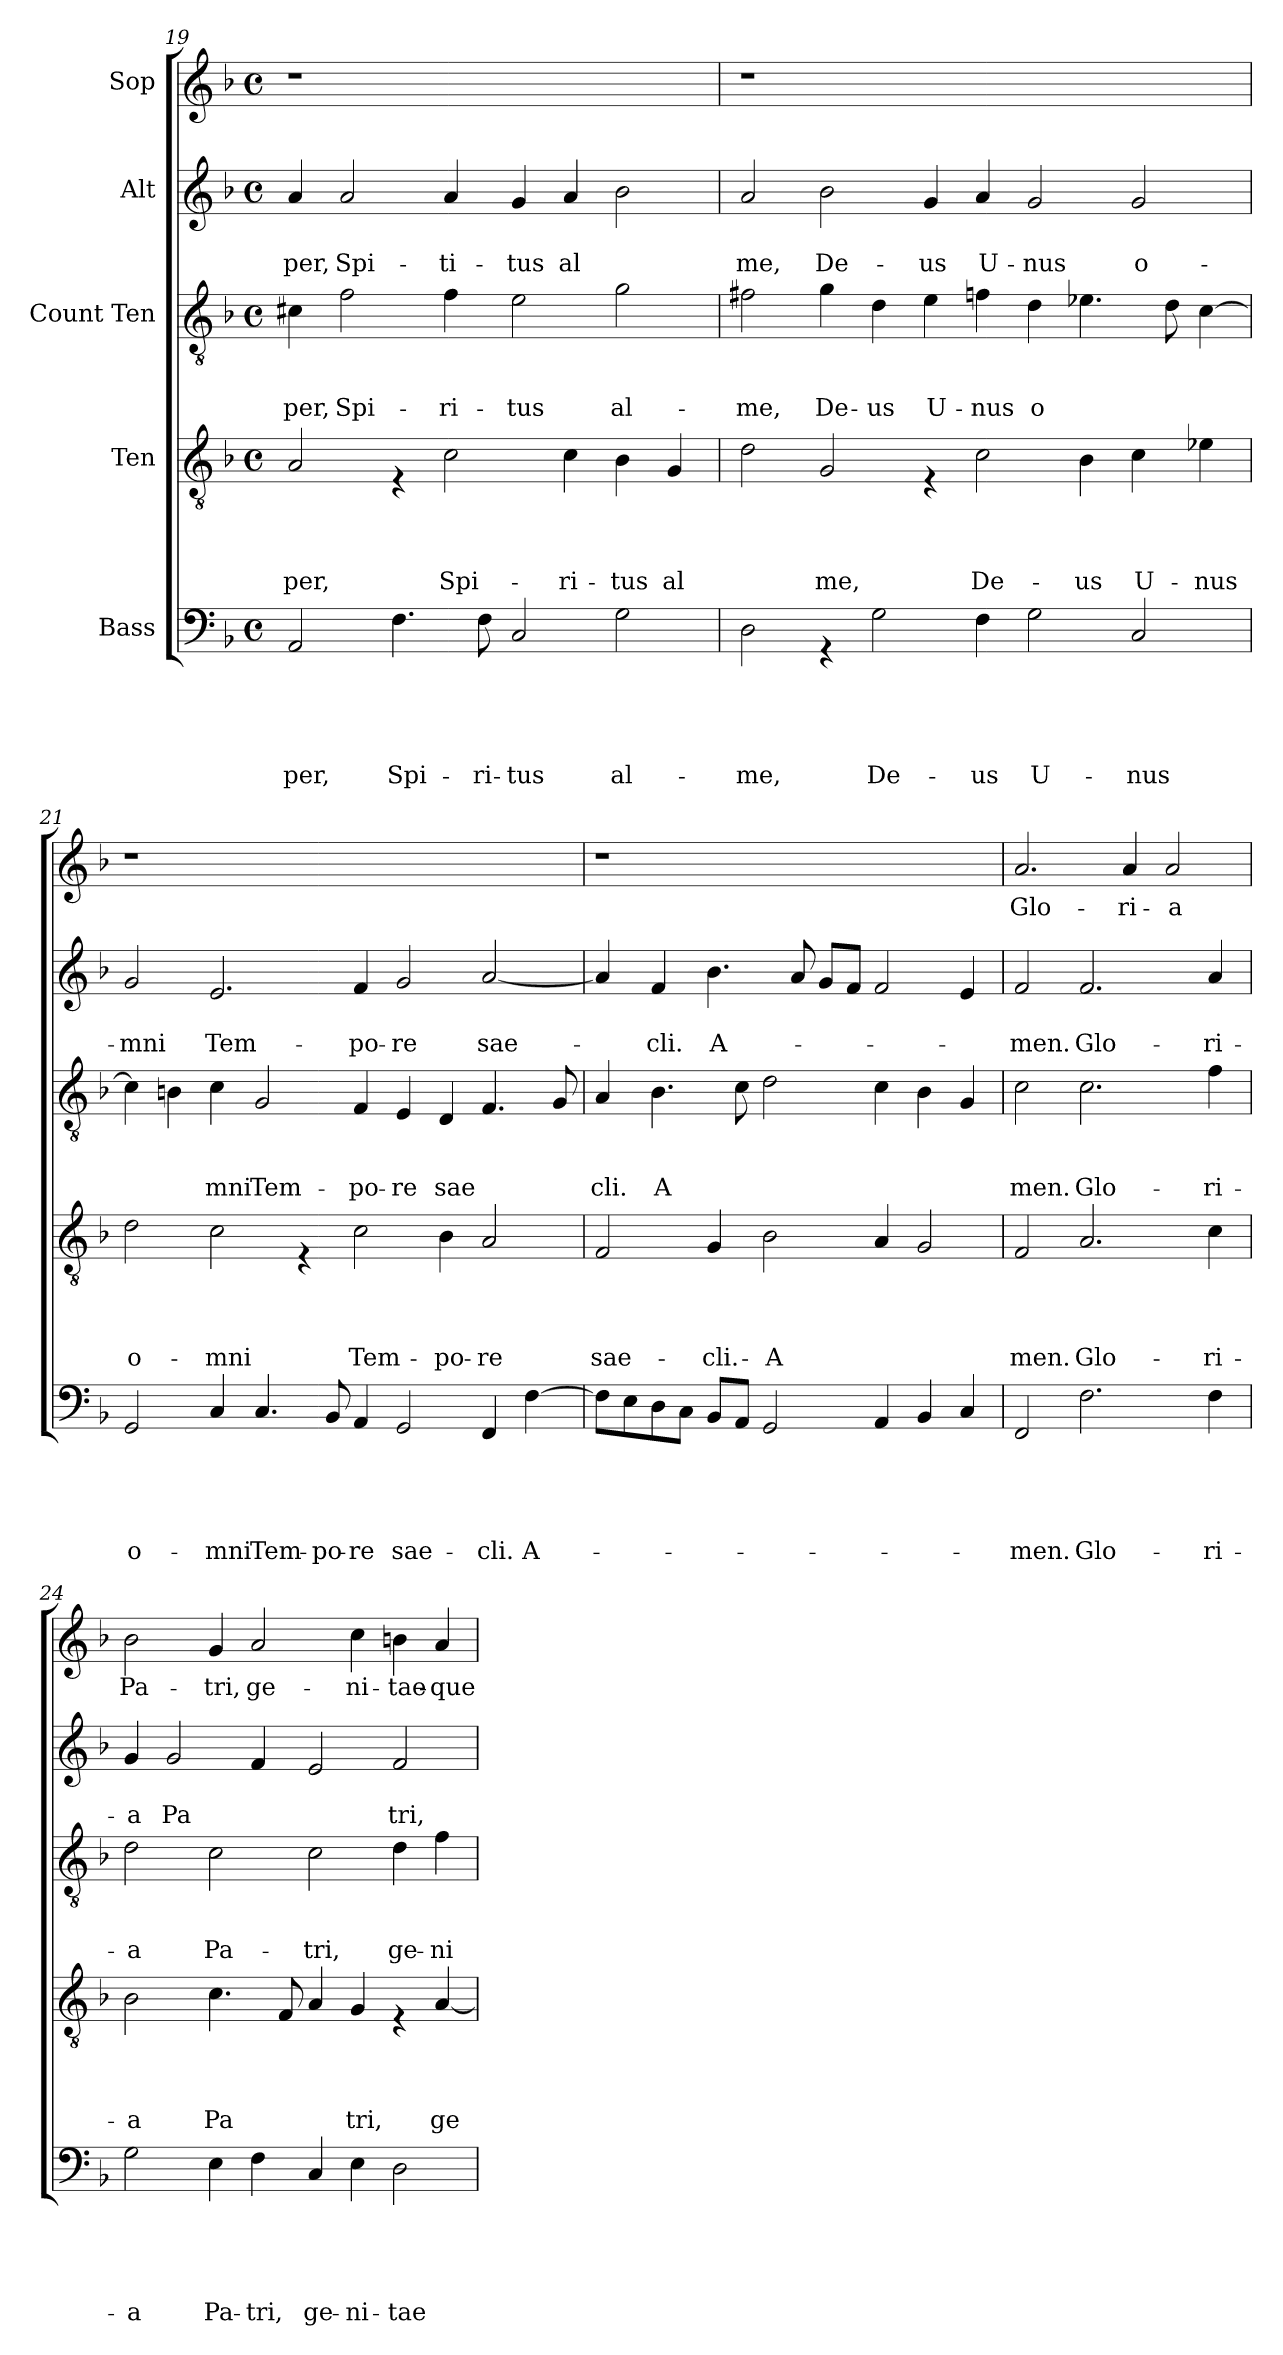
**kern	**text	**text	**text	**text	**text	**kern	**text	**text	**text	**text	**kern	**text	**text	**text	**kern	**text	**text	**kern	**text
*part5	*part5	*part5	*part5	*part5	*part5	*part4	*part4	*part4	*part4	*part4	*part3	*part3	*part3	*part3	*part2	*part2	*part2	*part1	*part1
*staff5	*staff5	*staff5	*staff5	*staff5	*staff5	*staff4	*staff4	*staff4	*staff4	*staff4	*staff3	*staff3	*staff3	*staff3	*staff2	*staff2	*staff2	*staff1	*staff1
*I"Bass	*	*	*	*	*	*I"Ten	*	*	*	*	*I"Count Ten	*	*	*	*I"Alt	*	*	*I"Sop	*
!!LO:PB:g=z
*clefF4	*	*	*	*	*	*clefGv2	*	*	*	*	*clefGv2	*	*	*	*clefG2	*	*	*clefG2	*
*k[b-]	*	*	*	*	*	*k[b-]	*	*	*	*	*k[b-]	*	*	*	*k[b-]	*	*	*k[b-]	*
*F:	*	*	*	*	*	*F:	*	*	*	*	*F:	*	*	*	*F:	*	*	*F:	*
*M4/4	*	*	*	*	*	*M4/4	*	*	*	*	*M4/4	*	*	*	*M4/4	*	*	*M4/4	*
*met(c)	*	*	*	*	*	*met(c)	*	*	*	*	*met(c)	*	*	*	*met(c)	*	*	*met(c)	*
=19	=19	=19	=19	=19	=19	=19	=19	=19	=19	=19	=19	=19	=19	=19	=19	=19	=19	=19	=19
!	!	!	!	!	!LO:LY:b	!	!	!	!	!LO:LY:b	!	!	!	!LO:LY:b	!	!	!LO:LY:b	!	!
2AA/	.	.	.	.	-per,	2A/	.	.	.	per,	4c#X\	.	.	-per,	4a/	.	per,	1r	.
!	!	!	!	!	!	!	!	!	!	!	!	!	!	!LO:LY:b	!	!	!LO:LY:b	!	!
.	.	.	.	.	.	.	.	.	.	.	2f\	.	.	Spi-	2a/	.	Spi-	.	.
!	!	!	!	!	!LO:LY:b	!	!	!	!	!	!	!	!	!	!	!	!	!	!
4.F\	.	.	.	.	Spi-	4rE	.	.	.	.	.	.	.	.	.	.	.	.	.
!	!	!	!	!	!	!	!	!	!	!LO:LY:b	!	!	!	!LO:LY:b	!	!	!LO:LY:b	!	!
.	.	.	.	.	.	2c\	.	.	.	Spi-	4f\	.	.	-ri-	4a/	.	-ti-	.	.
!	!	!	!	!	!LO:LY:b	!	!	!	!	!	!	!	!	!	!	!	!	!	!
8F\	.	.	.	.	-ri-	.	.	.	.	.	.	.	.	.	.	.	.	.	.
!	!	!	!	!	!LO:LY:b	!	!	!	!	!	!	!	!	!LO:LY:b	!	!	!LO:LY:b	!	!
2C/	.	.	.	.	-tus	.	.	.	.	.	2e\	.	.	-tus	4g/	.	-tus	1ryy	.
!	!	!	!	!	!	!	!	!	!	!LO:LY:b	!	!	!	!	!	!	!LO:LY:b	!	!
.	.	.	.	.	.	4c\	.	.	.	-ri-	.	.	.	.	4a/	.	al	.	.
!	!	!	!	!	!LO:LY:b	!	!	!	!	!LO:LY:b	!	!	!	!LO:LY:b	!	!	!	!	!
2G\	.	.	.	.	al-	4B-\	.	.	.	-tus	2g\	.	.	al-	2b-\	.	.	.	.
!	!	!	!	!	!	!	!	!	!	!LO:LY:b	!	!	!	!	!	!	!	!	!
.	.	.	.	.	.	4G/	.	.	.	al	.	.	.	.	.	.	.	.	.
=20	=20	=20	=20	=20	=20	=20	=20	=20	=20	=20	=20	=20	=20	=20	=20	=20	=20	=20	=20
!	!	!	!	!	!LO:LY:b	!	!	!	!	!	!	!	!	!LO:LY:b	!	!	!LO:LY:b	!	!
2D\	.	.	.	.	-me,	2d\	.	.	.	.	2f#X\	.	.	-me,	2a/	.	me,	1r	.
!	!	!	!	!	!	!	!	!	!	!LO:LY:b	!	!	!	!LO:LY:b	!	!	!LO:LY:b	!	!
4rGG	.	.	.	.	.	2G/	.	.	.	me,	4g\	.	.	De-	2b-\	.	De-	.	.
!	!	!	!	!	!LO:LY:b	!	!	!	!	!	!	!	!	!LO:LY:b	!	!	!	!	!
2G\	.	.	.	.	De-	.	.	.	.	.	4d\	.	.	-us	.	.	.	.	.
!	!	!	!	!	!	!	!	!	!	!	!	!	!	!LO:LY:b	!	!	!LO:LY:b	!	!
.	.	.	.	.	.	4rE	.	.	.	.	4e\	.	.	U-	4g/	.	-us	1.ryy	.
!	!	!	!	!	!LO:LY:b	!	!	!	!	!LO:LY:b	!	!	!	!LO:LY:b	!	!	!LO:LY:b	!	!
4F\	.	.	.	.	-us	2c\	.	.	.	De-	4fn\	.	.	-nus	4a/	.	U-	.	.
!	!	!	!	!	!LO:LY:b	!	!	!	!	!	!	!	!	!LO:LY:b	!	!	!LO:LY:b	!	!
2G\	.	.	.	.	U-	.	.	.	.	.	4d\	.	.	o	2g/	.	-nus	.	.
!	!	!	!	!	!	!	!	!	!	!LO:LY:b	!	!	!	!	!	!	!	!	!
.	.	.	.	.	.	4B-\	.	.	.	-us	4.e-X\	.	.	.	.	.	.	.	.
!	!	!	!	!	!LO:LY:b	!	!	!	!	!LO:LY:b	!	!	!	!	!	!	!LO:LY:b	!	!
2C/	.	.	.	.	-nus	4c\	.	.	.	U-	.	.	.	.	2g/	.	o-	.	.
.	.	.	.	.	.	.	.	.	.	.	8d\	.	.	.	.	.	.	.	.
!	!	!	!	!	!	!	!	!	!	!LO:LY:b	!	!	!	!	!	!	!	!	!
.	.	.	.	.	.	4e-X\	.	.	.	-nus	[>4c\	.	.	.	.	.	.	.	.
!!LO:LB:g=z
=21	=21	=21	=21	=21	=21	=21	=21	=21	=21	=21	=21	=21	=21	=21	=21	=21	=21	=21	=21
!	!	!	!	!	!LO:LY:b	!	!	!	!	!LO:LY:b	!	!	!	!	!	!	!LO:LY:b	!	!
2GG/	.	.	.	.	o-	2d\	.	.	.	o-	4c\]	.	.	.	2g/	.	-mni	1r	.
.	.	.	.	.	.	.	.	.	.	.	4Bn\	.	.	.	.	.	.	.	.
!	!	!	!	!	!LO:LY:b	!	!	!	!	!LO:LY:b	!	!	!	!LO:LY:b	!	!	!LO:LY:b	!	!
4C/	.	.	.	.	-mni	2c\	.	.	.	-mni	4c\	.	.	mni	2.e/	.	Tem-	.	.
!	!	!	!	!	!LO:LY:b	!	!	!	!	!	!	!	!	!LO:LY:b	!	!	!	!	!
4.C/	.	.	.	.	Tem-	.	.	.	.	.	2G/	.	.	Tem-	.	.	.	.	.
.	.	.	.	.	.	4rE	.	.	.	.	.	.	.	.	.	.	.	1.ryy	.
!	!	!	!	!	!LO:LY:b	!	!	!	!	!	!	!	!	!	!	!	!	!	!
8BB-/	.	.	.	.	-po-	.	.	.	.	.	.	.	.	.	.	.	.	.	.
!	!	!	!	!	!LO:LY:b	!	!	!	!	!LO:LY:b	!	!	!	!LO:LY:b	!	!	!LO:LY:b	!	!
4AA/	.	.	.	.	-re	2c\	.	.	.	Tem-	4F/	.	.	-po-	4f/	.	-po-	.	.
!	!	!	!	!	!LO:LY:b	!	!	!	!	!	!	!	!	!LO:LY:b	!	!	!LO:LY:b	!	!
2GG/	.	.	.	.	sae-	.	.	.	.	.	4E/	.	.	-re	2g/	.	-re	.	.
!	!	!	!	!	!	!	!	!	!	!LO:LY:b	!	!	!	!LO:LY:b	!	!	!	!	!
.	.	.	.	.	.	4B-\	.	.	.	-po-	4D/	.	.	sae	.	.	.	.	.
!	!	!	!	!	!LO:LY:b	!	!	!	!	!LO:LY:b	!	!	!	!	!	!	!LO:LY:b	!	!
4FF/	.	.	.	.	-cli.	2A/	.	.	.	-re	4.F/	.	.	.	[<2a/	.	sae-	.	.
!	!	!	!	!	!LO:LY:b	!	!	!	!	!	!	!	!	!	!	!	!	!	!
[>4F\	.	.	.	.	A-	.	.	.	.	.	.	.	.	.	.	.	.	.	.
.	.	.	.	.	.	.	.	.	.	.	8G/	.	.	.	.	.	.	.	.
!!LO:LB:g=z
=22	=22	=22	=22	=22	=22	=22	=22	=22	=22	=22	=22	=22	=22	=22	=22	=22	=22	=22	=22
!	!	!	!	!	!	!	!	!	!	!LO:LY:b	!	!	!	!LO:LY:b	!	!	!	!	!
8F\L]	.	.	.	.	.	2F/	.	.	.	sae-	4A/	.	.	cli.	4a/]	.	.	1r	.
8E\	.	.	.	.	.	.	.	.	.	.	.	.	.	.	.	.	.	.	.
!	!	!	!	!	!	!	!	!	!	!	!	!	!	!LO:LY:b	!	!	!LO:LY:b	!	!
8D\	.	.	.	.	.	.	.	.	.	.	4.B-\	.	.	A	4f/	.	-cli.	.	.
8C\J	.	.	.	.	.	.	.	.	.	.	.	.	.	.	.	.	.	.	.
!	!	!	!	!	!	!	!	!	!	!LO:LY:b	!	!	!	!	!	!	!LO:LY:b	!	!
8BB-/L	.	.	.	.	.	4G/	.	.	.	-cli.-	.	.	.	.	4.b-\	.	A-	.	.
8AA/J	.	.	.	.	.	.	.	.	.	.	8c\	.	.	.	.	.	.	.	.
!	!	!	!	!	!	!	!	!	!	!LO:LY:b	!	!	!	!	!	!	!	!	!
2GG/	.	.	.	.	.	2B-\	.	.	.	-A	2d\	.	.	.	.	.	.	.	.
.	.	.	.	.	.	.	.	.	.	.	.	.	.	.	8a/	.	.	.	.
.	.	.	.	.	.	.	.	.	.	.	.	.	.	.	8g/L	.	.	1ryy	.
.	.	.	.	.	.	.	.	.	.	.	.	.	.	.	8f/J	.	.	.	.
4AA/	.	.	.	.	.	4A/	.	.	.	.	4c\	.	.	.	2f/	.	.	.	.
4BB-/	.	.	.	.	.	2G/	.	.	.	.	4B-\	.	.	.	.	.	.	.	.
4C/	.	.	.	.	.	.	.	.	.	.	4G/	.	.	.	4e/	.	.	.	.
=23	=23	=23	=23	=23	=23	=23	=23	=23	=23	=23	=23	=23	=23	=23	=23	=23	=23	=23	=23
!	!	!	!	!	!LO:LY:b	!	!	!	!	!LO:LY:b	!	!	!	!LO:LY:b	!	!	!LO:LY:b	!	!LO:LY:b
2FF/	.	.	.	.	-men.	2F/	.	.	.	men.	2c\	.	.	men.	2f/	.	-men.	2.a/	Glo-
!	!	!	!	!	!LO:LY:b	!	!	!	!	!LO:LY:b	!	!	!	!LO:LY:b	!	!	!LO:LY:b	!	!
2.F\	.	.	.	.	Glo-	2.A/	.	.	.	Glo-	2.c\	.	.	Glo-	2.f/	.	Glo-	.	.
!	!	!	!	!	!	!	!	!	!	!	!	!	!	!	!	!	!	!	!LO:LY:b
.	.	.	.	.	.	.	.	.	.	.	.	.	.	.	.	.	.	4a/	-ri-
!	!	!	!	!	!	!	!	!	!	!	!	!	!	!	!	!	!	!	!LO:LY:b
.	.	.	.	.	.	.	.	.	.	.	.	.	.	.	.	.	.	2a/	-a
!	!	!	!	!	!LO:LY:b	!	!	!	!	!LO:LY:b	!	!	!	!LO:LY:b	!	!	!LO:LY:b	!	!
4F\	.	.	.	.	-ri-	4c\	.	.	.	-ri-	4f\	.	.	-ri-	4a/	.	-ri-	.	.
=24	=24	=24	=24	=24	=24	=24	=24	=24	=24	=24	=24	=24	=24	=24	=24	=24	=24	=24	=24
!	!	!	!	!	!LO:LY:b	!	!	!	!	!LO:LY:b	!	!	!	!LO:LY:b	!	!	!LO:LY:b	!	!LO:LY:b
2G\	.	.	.	.	-a	2B-\	.	.	.	-a	2d\	.	.	-a	4g/	.	-a	2b-\	Pa-
!	!	!	!	!	!	!	!	!	!	!	!	!	!	!	!	!	!LO:LY:b	!	!
.	.	.	.	.	.	.	.	.	.	.	.	.	.	.	2g/	.	Pa	.	.
!	!	!	!	!	!LO:LY:b	!	!	!	!	!LO:LY:b	!	!	!	!LO:LY:b	!	!	!	!	!LO:LY:b
4E\	.	.	.	.	Pa-	4.c\	.	.	.	Pa	2c\	.	.	Pa-	.	.	.	4g/	-tri,
!	!	!	!	!	!LO:LY:b	!	!	!	!	!	!	!	!	!	!	!	!	!	!LO:LY:b
4F\	.	.	.	.	-tri,	.	.	.	.	.	.	.	.	.	4f/	.	.	2a/	ge-
.	.	.	.	.	.	8F/	.	.	.	.	.	.	.	.	.	.	.	.	.
!	!	!	!	!	!LO:LY:b	!	!	!	!	!	!	!	!	!LO:LY:b	!	!	!	!	!
4C/	.	.	.	.	ge-	4A/	.	.	.	.	2c\	.	.	-tri,	2e/	.	.	.	.
!	!	!	!	!	!LO:LY:b	!	!	!	!	!LO:LY:b	!	!	!	!	!	!	!	!	!LO:LY:b
4E\	.	.	.	.	-ni-	4G/	.	.	.	tri,	.	.	.	.	.	.	.	4cc\	-ni-
!	!	!	!	!	!LO:LY:b	!	!	!	!	!	!	!	!	!LO:LY:b	!	!	!LO:LY:b	!	!LO:LY:b
2D\	.	.	.	.	-tae-	4rE	.	.	.	.	4d\	.	.	ge-	2f/	.	tri,	4bn\	-tae-
!	!	!	!	!	!	!	!	!	!	!LO:LY:b	!	!	!	!LO:LY:b	!	!	!	!	!LO:LY:b
.	.	.	.	.	.	[<4A/	.	.	.	ge-	4f\	.	.	-ni-	.	.	.	4a/	-que
=	=	=	=	=	=	=	=	=	=	=	=	=	=	=	=	=	=	=	=
*-	*-	*-	*-	*-	*-	*-	*-	*-	*-	*-	*-	*-	*-	*-	*-	*-	*-	*-	*-
